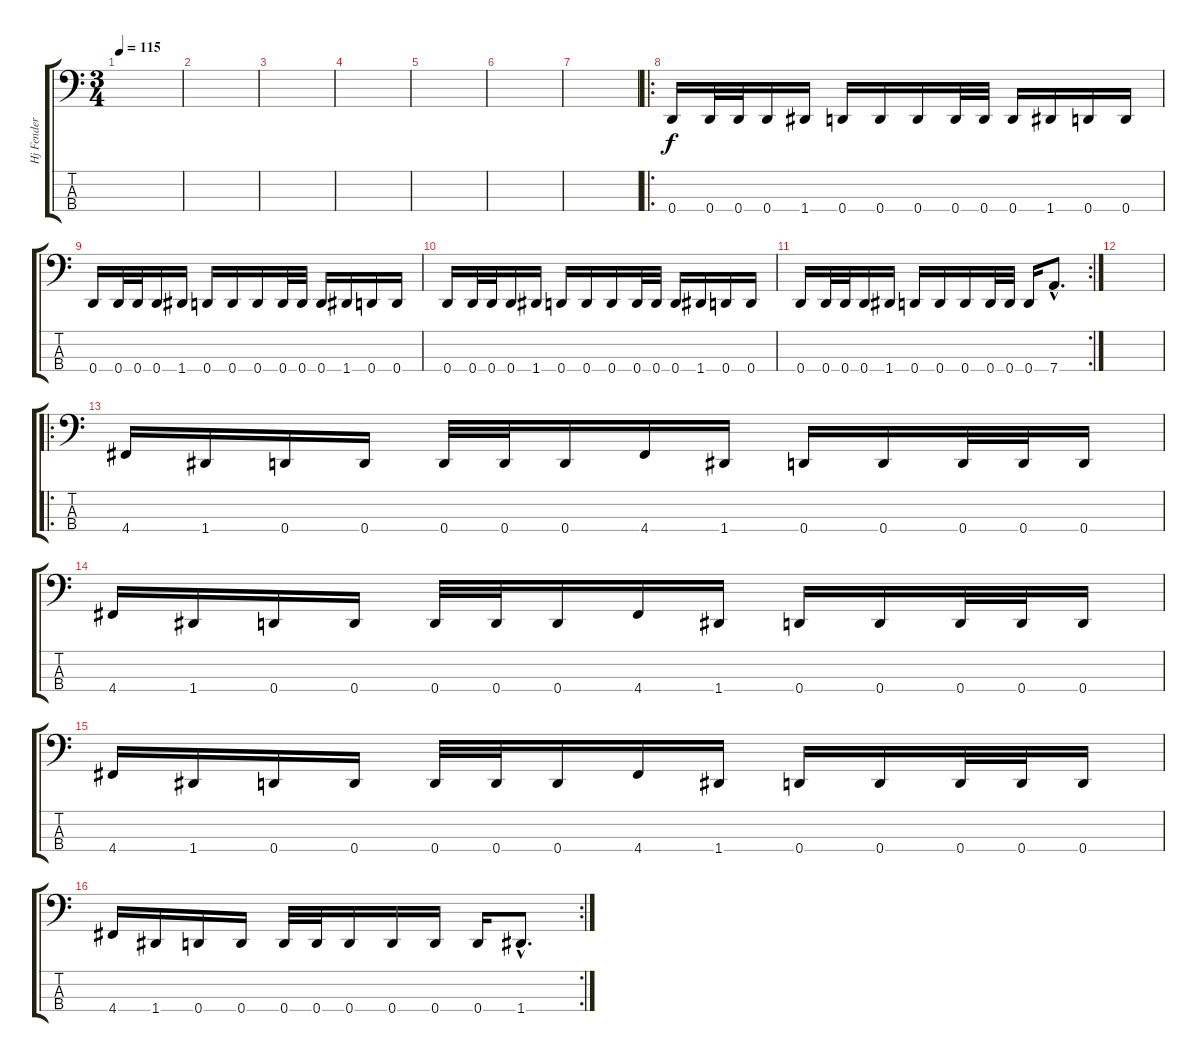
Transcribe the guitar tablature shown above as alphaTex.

\track ("Hj Fender D-tune" "Hj Fender ") {instrument electricbassfinger}
\staff {score tabs}
\tuning (G2 D2 A1 D1) {hide}
\ts (3 4)
\tempo 115
\clef f4
\ks c
|
|
|
|
|
|
|
\ro
0.4.16 0.4.32 0.4.32 0.4.16 1.4.16 0.4.16 0.4.16 0.4.16 0.4.32 0.4.32 0.4.16 1.4.16 0.4.16 0.4.16 |
0.4.16 0.4.32 0.4.32 0.4.16 1.4.16 0.4.16 0.4.16 0.4.16 0.4.32 0.4.32 0.4.16 1.4.16 0.4.16 0.4.16 |
0.4.16 0.4.32 0.4.32 0.4.16 1.4.16 0.4.16 0.4.16 0.4.16 0.4.32 0.4.32 0.4.16 1.4.16 0.4.16 0.4.16 |
\rc 2
0.4.16 0.4.32 0.4.32 0.4.16 1.4.16 0.4.16 0.4.16 0.4.16 0.4.32 0.4.32 0.4.16 7.4{hac}.8{d} |
|
\ro
4.4.16 1.4.16 0.4.16 0.4.16 0.4.32 0.4.32 0.4.16 4.4.16 1.4.16 0.4.16 0.4.16 0.4.32 0.4.32 0.4.16 |
4.4.16 1.4.16 0.4.16 0.4.16 0.4.32 0.4.32 0.4.16 4.4.16 1.4.16 0.4.16 0.4.16 0.4.32 0.4.32 0.4.16 |
4.4.16 1.4.16 0.4.16 0.4.16 0.4.32 0.4.32 0.4.16 4.4.16 1.4.16 0.4.16 0.4.16 0.4.32 0.4.32 0.4.16 |
\rc 2
4.4.16 1.4.16 0.4.16 0.4.16 0.4.32 0.4.32 0.4.16 0.4.16 0.4.16 0.4.16 1.4{hac}.8{d}
